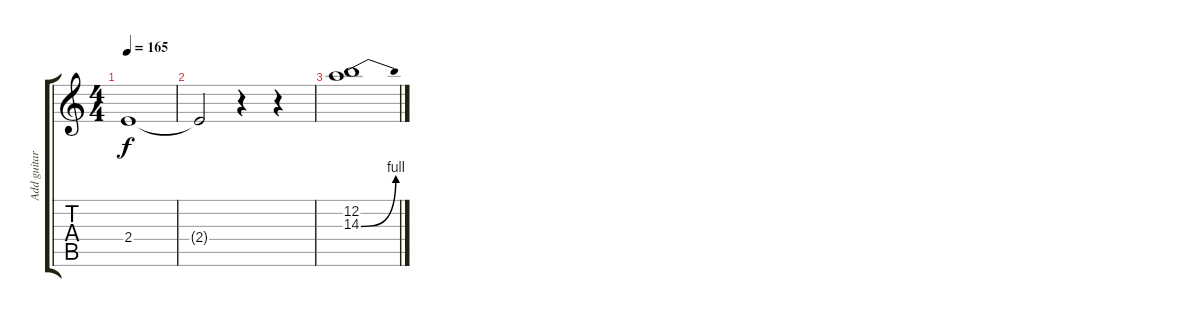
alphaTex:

\track ("Add guitar" "Add guitar") {instrument distortionguitar}
\staff {score tabs}
\tuning (E4 B3 G3 D3 A2 E2) {hide}
\ts (4 4)
\tempo 165
\clef g2
\ks c
2.4.1{dy f} |
2.4{t}.2 r.4 r.4 |
(12.2 14.3{be (bend 0 0 60 4)}).1
